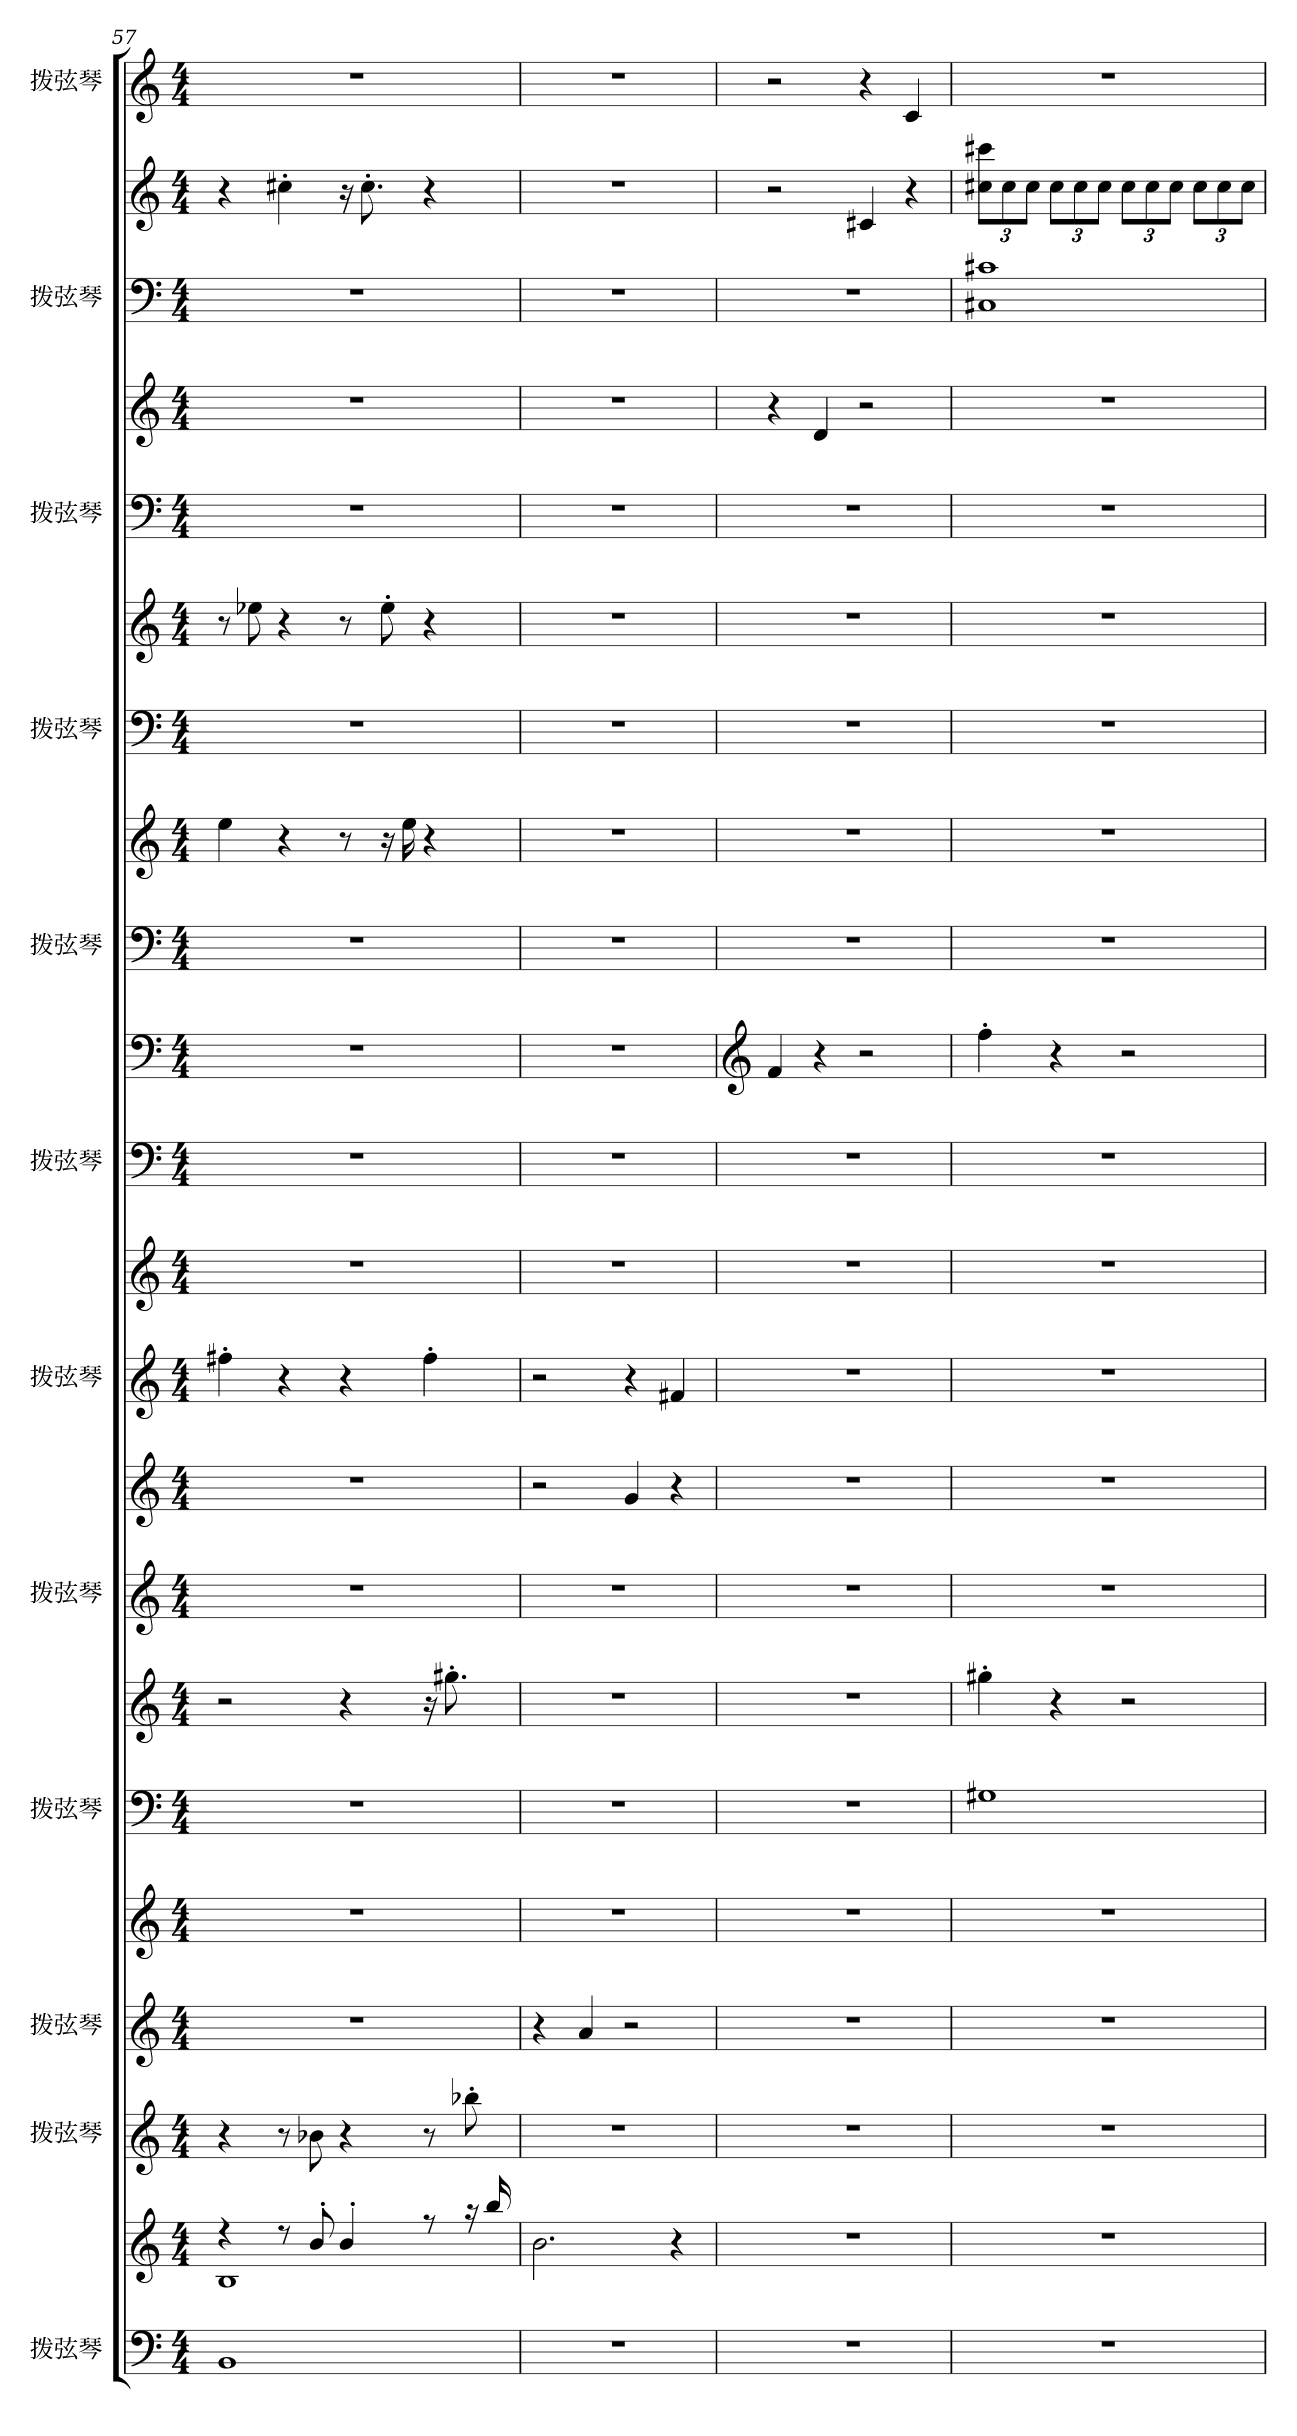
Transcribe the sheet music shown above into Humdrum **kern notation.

**kern	**kern	**kern	**kern	**kern	**kern	**kern	**kern	**kern	**kern	**kern	**kern	**kern	**kern	**kern	**kern	**kern	**kern	**kern	**kern	**kern	**kern
*part12	*part12	*part11	*part10	*part10	*part9	*part9	*part8	*part8	*part7	*part7	*part6	*part6	*part5	*part5	*part4	*part4	*part3	*part3	*part2	*part2	*part1
*staff22	*staff21	*staff20	*staff19	*staff18	*staff17	*staff16	*staff15	*staff14	*staff13	*staff12	*staff11	*staff10	*staff9	*staff8	*staff7	*staff6	*staff5	*staff4	*staff3	*staff2	*staff1
*I"拨弦琴	*	*I"拨弦琴	*I"拨弦琴	*	*I"拨弦琴	*	*I"拨弦琴	*	*I"拨弦琴	*	*I"拨弦琴	*	*I"拨弦琴	*	*I"拨弦琴	*	*I"拨弦琴	*	*I"拨弦琴	*	*I"拨弦琴
*clefF4	*clefG2	*clefG2	*clefG2	*clefG2	*clefF4	*clefG2	*clefG2	*clefG2	*clefG2	*clefG2	*clefF4	*clefF4	*clefF4	*clefG2	*clefF4	*clefG2	*clefF4	*clefG2	*clefF4	*clefG2	*clefG2
*k[]	*k[]	*k[]	*k[]	*k[]	*k[]	*k[]	*k[]	*k[]	*k[]	*k[]	*k[]	*k[]	*k[]	*k[]	*k[]	*k[]	*k[]	*k[]	*k[]	*k[]	*k[]
*M4/4	*M4/4	*M4/4	*M4/4	*M4/4	*M4/4	*M4/4	*M4/4	*M4/4	*M4/4	*M4/4	*M4/4	*M4/4	*M4/4	*M4/4	*M4/4	*M4/4	*M4/4	*M4/4	*M4/4	*M4/4	*M4/4
=57	=57	=57	=57	=57	=57	=57	=57	=57	=57	=57	=57	=57	=57	=57	=57	=57	=57	=57	=57	=57	=57
*	*^	*	*	*	*	*	*	*	*	*	*	*	*	*	*	*	*	*	*	*	*
1BB	4r	1B	4r	1r	1r	1r	2r	1r	1r	4ff#X'\	1r	1r	1r	1r	4ee\	1r	8r	1r	1r	1r	4r	1r
.	.	.	.	.	.	.	.	.	.	.	.	.	.	.	.	.	8ee-X\	.	.	.	.	.
.	8r	.	8r	.	.	.	.	.	.	4r	.	.	.	.	4r	.	4r	.	.	.	4cc#X'\	.
.	8b'/	.	8b-X\	.	.	.	.	.	.	.	.	.	.	.	.	.	.	.	.	.	.	.
.	4b'/	.	4r	.	.	.	4r	.	.	4r	.	.	.	.	8r	.	8r	.	.	.	16r	.
.	.	.	.	.	.	.	.	.	.	.	.	.	.	.	.	.	.	.	.	.	8.cc#'\	.
.	.	.	.	.	.	.	.	.	.	.	.	.	.	.	16r	.	8ee-'\	.	.	.	.	.
.	.	.	.	.	.	.	.	.	.	.	.	.	.	.	16ee\	.	.	.	.	.	.	.
.	8r	.	8r	.	.	.	16r	.	.	4ff#'\	.	.	.	.	4r	.	4r	.	.	.	4r	.
.	.	.	.	.	.	.	8.gg#X'\	.	.	.	.	.	.	.	.	.	.	.	.	.	.	.
.	16r	.	8bb-X'\	.	.	.	.	.	.	.	.	.	.	.	.	.	.	.	.	.	.	.
.	16bb/	.	.	.	.	.	.	.	.	.	.	.	.	.	.	.	.	.	.	.	.	.
*	*v	*v	*	*	*	*	*	*	*	*	*	*	*	*	*	*	*	*	*	*	*	*
=58	=58	=58	=58	=58	=58	=58	=58	=58	=58	=58	=58	=58	=58	=58	=58	=58	=58	=58	=58	=58	=58
1r	2.b\	1r	4r	1r	1r	1r	1r	2r	2r	1r	1r	1r	1r	1r	1r	1r	1r	1r	1r	1r	1r
.	.	.	4a/	.	.	.	.	.	.	.	.	.	.	.	.	.	.	.	.	.	.
.	.	.	2r	.	.	.	.	4g/	4r	.	.	.	.	.	.	.	.	.	.	.	.
.	4r	.	.	.	.	.	.	4r	4f#X/	.	.	.	.	.	.	.	.	.	.	.	.
=59	=59	=59	=59	=59	=59	=59	=59	=59	=59	=59	=59	=59	=59	=59	=59	=59	=59	=59	=59	=59	=59
*	*	*	*	*	*	*	*	*	*	*	*	*clefG2	*	*	*	*	*	*	*	*	*
1r	1r	1r	1r	1r	1r	1r	1r	1r	1r	1r	1r	4f/	1r	1r	1r	1r	1r	4r	1r	2r	2r
.	.	.	.	.	.	.	.	.	.	.	.	4r	.	.	.	.	.	4d/	.	.	.
.	.	.	.	.	.	.	.	.	.	.	.	2r	.	.	.	.	.	2r	.	4c#X/	4r
.	.	.	.	.	.	.	.	.	.	.	.	.	.	.	.	.	.	.	.	4r	4c/
!!LO:PB:g=z
=60	=60	=60	=60	=60	=60	=60	=60	=60	=60	=60	=60	=60	=60	=60	=60	=60	=60	=60	=60	=60	=60
*	*	*	*	*	*	*	*	*	*	*	*	*	*	*	*	*	*	*	*	*Xbrackettup	*
1r	1r	1r	1r	1r	1G#X	4gg#X'\	1r	1r	1r	1r	1r	4ff'\	1r	1r	1r	1r	1r	1r	1C#X 1c#X	12cc#X\ 12ccc#X\L	1r
.	.	.	.	.	.	.	.	.	.	.	.	.	.	.	.	.	.	.	.	12cc#\	.
.	.	.	.	.	.	.	.	.	.	.	.	.	.	.	.	.	.	.	.	12cc#\J	.
.	.	.	.	.	.	4r	.	.	.	.	.	4r	.	.	.	.	.	.	.	12cc#\L	.
.	.	.	.	.	.	.	.	.	.	.	.	.	.	.	.	.	.	.	.	12cc#\	.
.	.	.	.	.	.	.	.	.	.	.	.	.	.	.	.	.	.	.	.	12cc#\J	.
.	.	.	.	.	.	2r	.	.	.	.	.	2r	.	.	.	.	.	.	.	12cc#\L	.
.	.	.	.	.	.	.	.	.	.	.	.	.	.	.	.	.	.	.	.	12cc#\	.
.	.	.	.	.	.	.	.	.	.	.	.	.	.	.	.	.	.	.	.	12cc#\J	.
.	.	.	.	.	.	.	.	.	.	.	.	.	.	.	.	.	.	.	.	12cc#\L	.
.	.	.	.	.	.	.	.	.	.	.	.	.	.	.	.	.	.	.	.	12cc#\	.
.	.	.	.	.	.	.	.	.	.	.	.	.	.	.	.	.	.	.	.	12cc#\J	.
=	=	=	=	=	=	=	=	=	=	=	=	=	=	=	=	=	=	=	=	=	=
*-	*-	*-	*-	*-	*-	*-	*-	*-	*-	*-	*-	*-	*-	*-	*-	*-	*-	*-	*-	*-	*-
